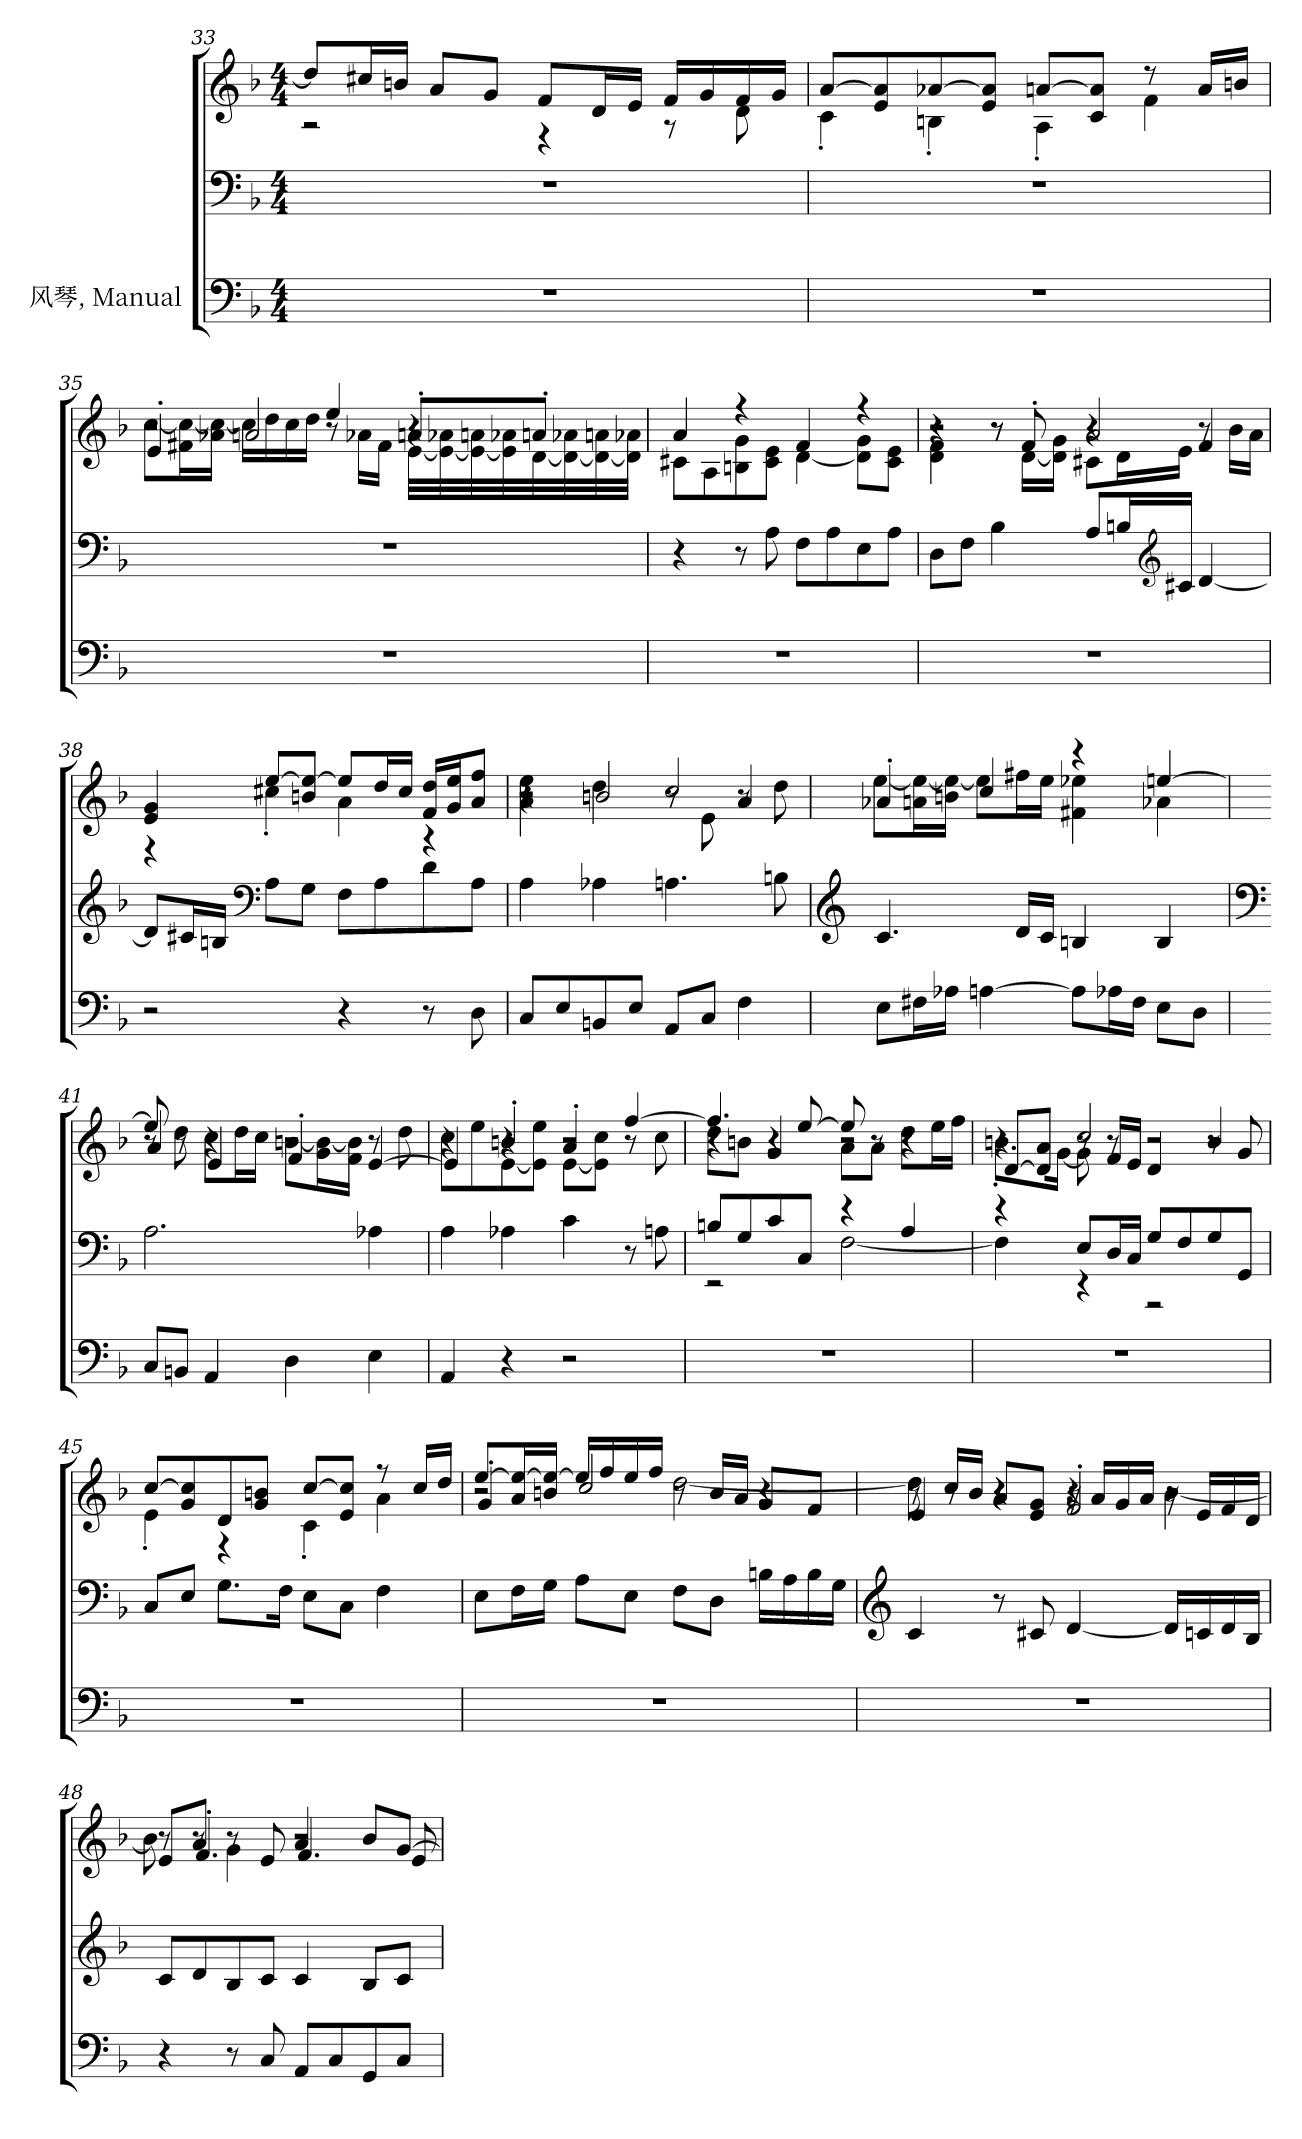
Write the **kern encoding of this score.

**kern	**kern	**kern
*part1	*part1	*part1
*staff3	*staff2	*staff1
*I"风琴, Manual	*	*
!!LO:LB:g=z
*clefF4	*clefF4	*clefG2
*k[b-]	*k[b-]	*k[b-]
*M4/4	*M4/4	*M4/4
=33	=33	=33
*	*	*^
1r	1r	8dd/L]	2r
.	.	16cc#X/L	.
.	.	16bn/JJ	.
.	.	8a/L	.
.	.	8g/J	.
.	.	8f/L	4r
.	.	16d/L	.
.	.	16e/JJ	.
.	.	16f/LL	8r
.	.	16g/	.
.	.	16f/	8d\
.	.	16g/JJ	.
=34	=34	=34	=34
1r	1r	[8a/L	4c'\
.	.	8e/ 8a/]	.
.	.	[8a-X/	4Bn'\
.	.	8e/ 8a-/]J	.
.	.	[8an/L	4A'\
.	.	8c/ 8a/]J	.
.	.	8r	4f\
.	.	16a/LL	.
.	.	16bn/JJ	.
!!LO:LB:g=z
=35	=35	=35	=35
*	*	*	*^
1r	1r	2r	[8cc\L	4e'/
.	.	.	16f#X\ 16cc\_L	.
.	.	.	16a-X\ 16cc\_JJ	.
.	.	.	16cc\LL]	2an/
.	.	.	16dd\	.
.	.	.	16cc\	.
.	.	.	16dd\JJ	.
.	.	4ee/	8r	.
.	.	.	16a-X\LL	.
.	.	.	16f#\JJ	.
.	.	4r	[32e\LLL	8an'/L
.	.	.	32e\_ 32a-X\	.
.	.	.	32e\_ 32an\	.
.	.	.	32e\] 32a-X\	.
.	.	.	[32d\	8an'/J
.	.	.	32d\_ 32a-X\	.
.	.	.	32d\_ 32an\	.
.	.	.	32d\] 32a-X\JJJ	.
*	*	*	*v	*v
=36	=36	=36	=36
1r	4r	4a/	8c#X\L
.	.	.	8A\
.	8r	4r	8Bn\ 8g\
.	8A\	.	8c#\ 8e\J
.	8F\L	4f/	[4d\
.	8A\	.	.
.	8E\	4r	8d\] 8g\L
.	8A\J	.	8c#\ 8e\J
!!LO:LB:g=z
=37	=37	=37	=37
*	*	*	*^
1r	8D\L	4r	4d\ 4f\	2r
.	8F\J	.	.	.
.	4B-\	8r	8r	.
.	.	8f'/	[16d\LL	.
.	.	.	16d\] 16g\JJ	.
.	8A/L	2a/	8c#X\L	4r
.	16Bn/L	.	16d\L	.
*	*clefG2	*	*	*
.	16c#X/JJ	.	16e\JJ	.
.	[4d/	.	8r	4f/
.	.	.	16b-\LL	.
.	.	.	16a\JJ	.
*	*	*	*v	*v
=38	=38	=38	=38
2r	8d/L]	4e/ 4g/	4r
.	16c#X/L	.	.
.	16Bn/JJ	.	.
*	*clefF4	*	*
.	8A\L	[8ee/L	4cc#X'\
.	8G\J	8bn/ 8ee/_J	.
4r	8F\L	8ee/L]	4a\
.	8A\	16dd/L	.
.	.	16cc#/JJ	.
8r	8d\	16f/ 16dd/LL	4r
.	.	16g/ 16ee/J	.
8D\	8A\J	8a/ 8ff/J	.
=39	=39	=39	=39
*	*	*	*^
8C/L	4A\	2r	4a\ 4ee\	4r
8E/	.	.	.	.
8BBn/	4A-X\	.	4dd\	2bn/
8E/J	.	.	.	.
8AA/L	4.An\	2cc/	8r	.
8C/J	.	.	8e\	.
4F\	.	.	8r	4a/
.	8Bn\	.	8dd\	.
*	*	*v	*v	*v
!!LO:PB:g=z
=40	=40	=40
*	*clefG2	*
*	*	*^
8E\L	4.c/	4a-X'/	[8ee\L
16F#X\L	.	.	16an\ 16ee\_L
16A-X\JJ	.	.	16bn\ 16ee\_JJ
[4An\	.	4cc/	8ee\L]
.	16d/LL	.	16ff#X\L
.	16c/JJ	.	16ee\JJ
8A\L]	4Bn/	4r	4f#X\ 4ee-X\
16A-X\L	.	.	.
16F#\JJ	.	.	.
8E\L	4B/	[4een/	4a-X\
8D\J	.	.	.
*	*	*v	*v
=41	=41	=41
*	*clefF4	*
*	*	*^
*	*	*	*^
8C/L	2.A\	8ee/]	8r	4a/
8BBn/J	.	8r	8dd\	.
4AA/	.	4r	8cc\L	4e/
.	.	.	16dd\L	.
.	.	.	16cc\JJ	.
4D\	.	2r	[8bn\L	4f'/
.	.	.	16g\ 16b\_L	.
.	.	.	16f\ 16b\]JJ	.
4E\	4A-X\	.	8r	[4e/
.	.	.	8dd\	.
=42	=42	=42	=42	=42
4AA/	4A\	4r	8cc\L	4e/]
.	.	.	8ee\	.
4r	4A-X\	4bn'/	[8e\	4r
.	.	.	8e\] 8ee\J	.
2r	4c\	4a'/	[8e\L	2r
.	.	.	8e\] 8cc\J	.
.	8r	[4ff/	8r	.
.	8An\	.	8cc\	.
!!LO:LB:g=z	!!	!!
=43	=43	=43	=43	=43
*	*^	*	*	*
1r	8Bn/L	2r	4.ff/]	8dd\L	4r
.	8G/	.	.	8bn\J	.
.	8c/	.	.	4r	4g/
.	8C/J	.	[8ee/	.	.
.	4r	[2F\	8ee/]	8a\L	2r
.	.	.	8r	8a\J	.
.	4A/	.	4r	8dd\L	.
.	.	.	.	16ee\L	.
.	.	.	.	16ff\JJ	.
=44	=44	=44	=44	=44	=44
1r	4r	4F\]	4r	8.bn'\L	[8d/L
.	.	.	.	.	8d/] 8a/J
.	.	.	.	[16g\Jk	.
.	8E/L	4r	2cc/	8g\]	8r
.	16D/L	.	.	8r	16f/LL
.	16C/JJ	.	.	.	16e/JJ
.	8G/L	2r	.	2r	4d/
.	8F/	.	.	.	.
.	8G/	.	4b/	.	8r
.	8GG/J	.	.	.	8g/
*	*v	*v	*	*	*
*	*	*	*v	*v
=45	=45	=45	=45
1r	8C/L	[8cc/L	4e'\
.	8E/J	8g/ 8cc/]	.
.	8.G\L	8d/	4r
.	.	8g/ 8bn/J	.
.	16F\Jk	.	.
.	8E\L	[8cc/L	4c'\
.	8C\J	8e/ 8cc/]J	.
.	4F\	8r	4a\
.	.	16cc/LL	.
.	.	16dd/JJ	.
!!LO:LB:g=z
=46	=46	=46	=46
*	*	*	*^
1r	8E\L	[8ee/L	2r	4g'/
.	16F\L	16a/ 16ee/_L	.	.
.	16G\JJ	16bn/ 16ee/_JJ	.	.
.	8A\L	16ee/LL]	.	2cc/
.	.	16ff/	.	.
.	8E\J	16ee/	.	.
.	.	16ff/JJ	.	.
.	8F\L	8r	[2dd\	.
.	8D\J	16b/LL	.	.
.	.	16a/JJ	.	.
.	16Bn\LL	8g/L	.	4r
.	16A\	.	.	.
.	16B\	8f/J	.	.
.	16G\JJ	.	.	.
=47	=47	=47	=47	=47
*	*clefG2	*	*	*
1r	4c/	8r	8dd\]	4e/
.	.	16cc/LL	8r	.
.	.	16b-/JJ	.	.
.	8r	8a/L	4r	4r
.	8c#X/	8e/ 8g/J	.	.
.	[4d/	16r	4r	2f'/
.	.	16a/LL	.	.
.	.	16g/	.	.
.	.	16a/JJ	.	.
.	16d/LL]	16r	[4b-\	.
.	16cn/	16e/LL	.	.
.	16d/	16f/	.	.
.	16B-/JJ	16d/JJ	.	.
=48	=48	=48	=48	=48
4r	8c/L	8e/L	8b-\]	8r
.	8d/	8a/J	8r	4.f'/
8r	8B-/	8r	4g\	.
8C/	8c/J	8e/	.	.
8AA/L	4c/	4a/	2r	4.f/
8C/	.	.	.	.
8GG/	8B-/L	8b-/L	.	.
8C/J	8c/J	[8g/J	.	8e/
*	*	*v	*v	*v
=	=	=
*-	*-	*-
